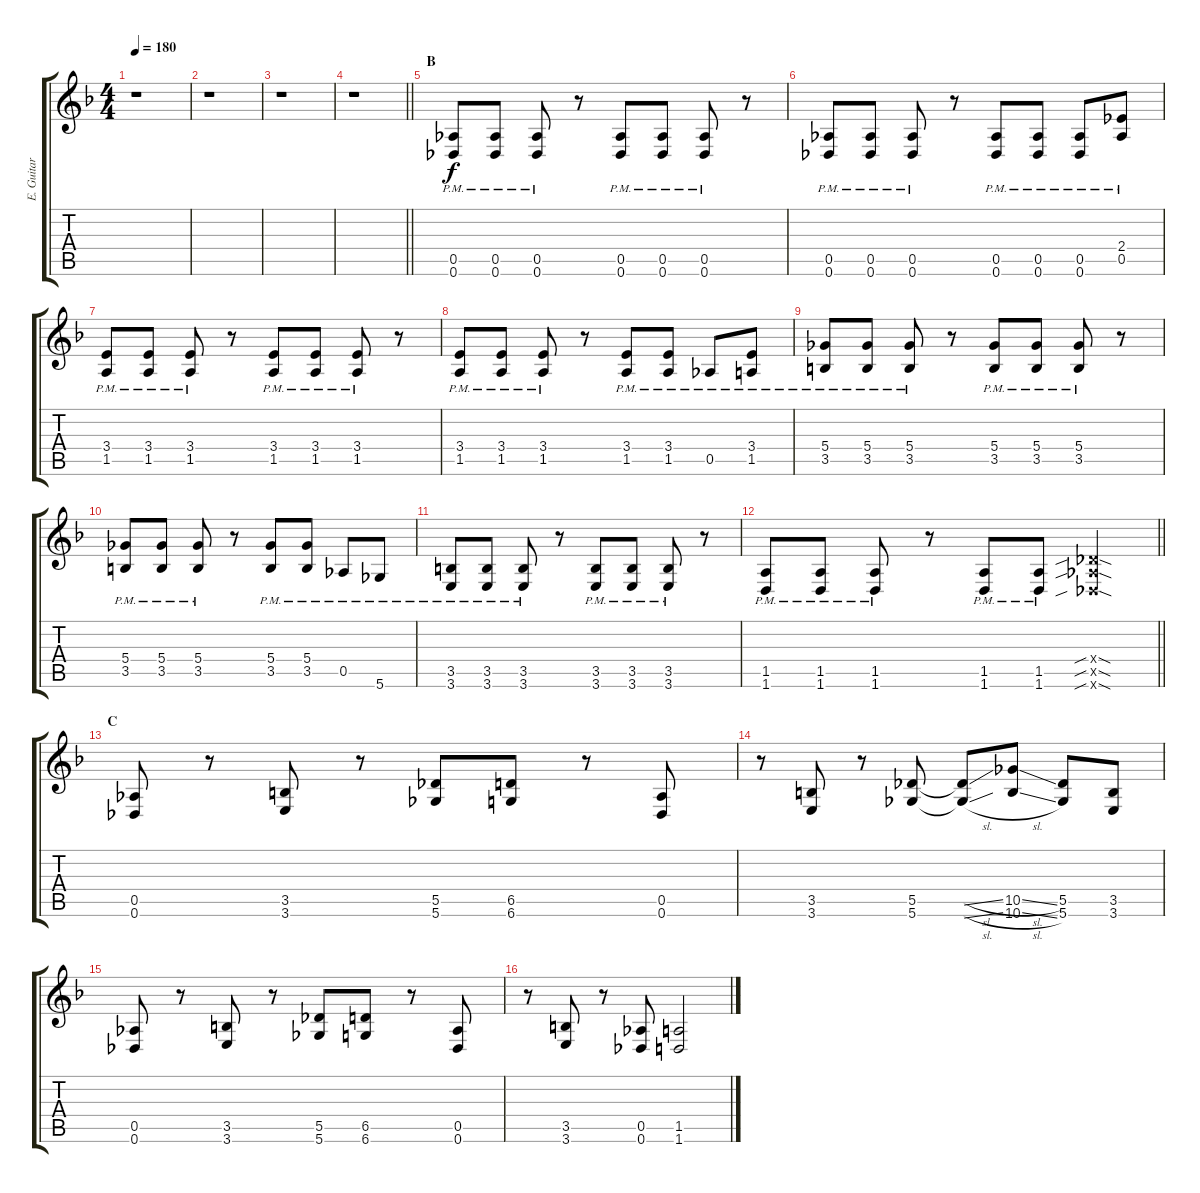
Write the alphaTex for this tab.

\track ("E. Guitar II" "E. Guitar ") {instrument distortionguitar}
\staff {score tabs}
\tuning (Eb4 Bb3 Gb3 Db3 Ab2 Db2) {hide}
\ts (4 4)
\tempo 180
\clef g2
\ks f
r.1{dy f} |
r.1 |
r.1 |
\barLineRight lightlight
r.1 |
\section ("" "B")
(0.5{pm} 0.6{pm}).8 (0.5{pm} 0.6{pm}).8 (0.5{pm} 0.6{pm}).8 r.8 (0.5{pm} 0.6{pm}).8 (0.5{pm} 0.6{pm}).8 (0.5{pm} 0.6{pm}).8 r.8 |
(0.5{pm} 0.6{pm}).8 (0.5{pm} 0.6{pm}).8 (0.5{pm} 0.6{pm}).8 r.8 (0.5{pm} 0.6{pm}).8 (0.5{pm} 0.6{pm}).8 (0.5{pm} 0.6{pm}).8 (2.4{pm} 0.5{pm}).8 |
(3.4{pm} 1.5{pm}).8 (3.4{pm} 1.5{pm}).8 (3.4{pm} 1.5{pm}).8 r.8 (3.4{pm} 1.5{pm}).8 (3.4{pm} 1.5{pm}).8 (3.4{pm} 1.5{pm}).8 r.8 |
(3.4{pm} 1.5{pm}).8 (3.4{pm} 1.5{pm}).8 (3.4{pm} 1.5{pm}).8 r.8 (3.4{pm} 1.5{pm}).8 (3.4{pm} 1.5{pm}).8 0.5{pm}.8 (3.4{pm} 1.5{pm}).8 |
(5.4{pm} 3.5{pm}).8 (5.4{pm} 3.5{pm}).8 (5.4{pm} 3.5{pm}).8 r.8 (5.4{pm} 3.5{pm}).8 (5.4{pm} 3.5{pm}).8 (5.4{pm} 3.5{pm}).8 r.8 |
(5.4{pm} 3.5{pm}).8 (5.4{pm} 3.5{pm}).8 (5.4{pm} 3.5{pm}).8 r.8 (5.4{pm} 3.5{pm}).8 (5.4{pm} 3.5{pm}).8 0.5{pm}.8 5.6{pm}.8 |
(3.5{pm} 3.6{pm}).8 (3.5{pm} 3.6{pm}).8 (3.5{pm} 3.6{pm}).8 r.8 (3.5{pm} 3.6{pm}).8 (3.5{pm} 3.6{pm}).8 (3.5{pm} 3.6{pm}).8 r.8 |
\barLineRight lightlight
(1.5{pm} 1.6{pm}).8 (1.5{pm} 1.6{pm}).8 (1.5{pm} 1.6{pm}).8 r.8 (1.5{pm} 1.6{pm}).8 (1.5{pm} 1.6{pm}).8 (0.4{sib sod x} 0.5{sib sod x} 0.6{sib sod x}).4 |
\section ("" "C")
(0.5 0.6).8 r.8 (3.5 3.6).8 r.8 (5.5 5.6).8 (6.5 6.6).8 r.8 (0.5 0.6).8 |
r.8 (3.5 3.6).8 r.8 (5.5 5.6).8 (5.5{sl t} 5.6{sl t}).8 (10.5{sl} 10.6{sl}).8 (5.5 5.6).8 (3.5 3.6).8 |
(0.5 0.6).8 r.8 (3.5 3.6).8 r.8 (5.5 5.6).8 (6.5 6.6).8 r.8 (0.5 0.6).8 |
r.8 (3.5 3.6).8 r.8 (0.5 0.6).8 (1.5 1.6).2
